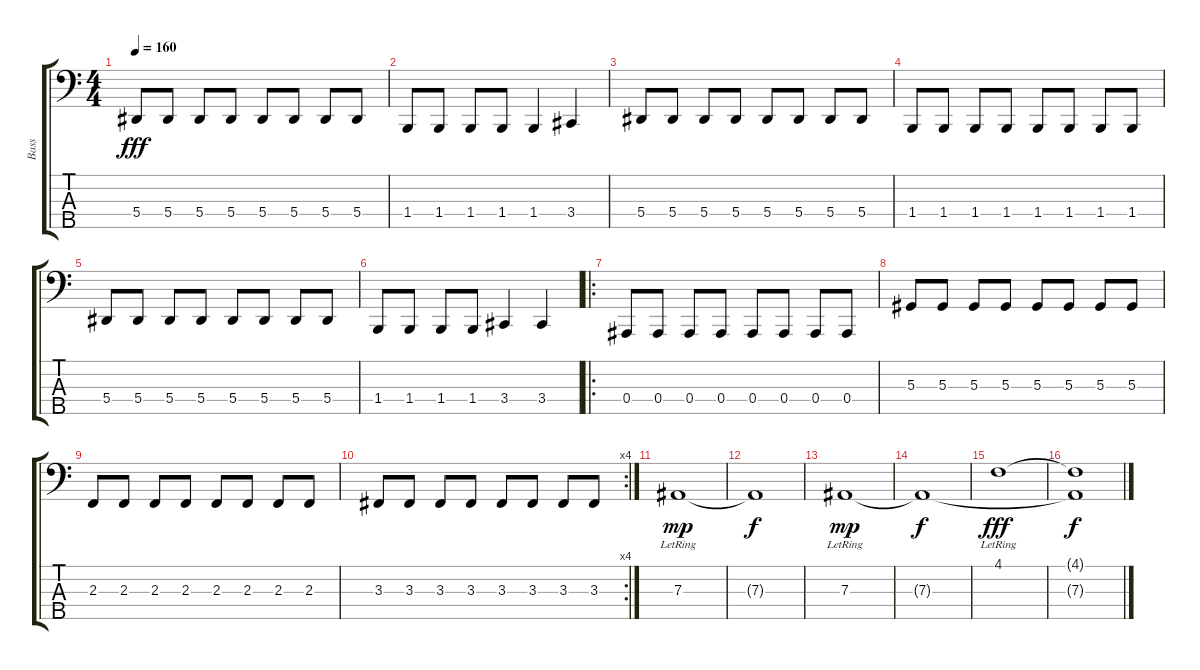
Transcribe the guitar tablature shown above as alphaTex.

\track ("Bass" "Bass") {instrument electricbassfinger}
\staff {score tabs}
\tuning (Db2 Ab1 Eb1 Bb0 F0) {hide}
\ts (4 4)
\tempo 160
\clef f4
\ks c
5.4.8{dy fff} 5.4.8 5.4.8 5.4.8 5.4.8 5.4.8 5.4.8 5.4.8 |
1.4.8 1.4.8 1.4.8 1.4.8 1.4.4 3.4.4 |
5.4.8 5.4.8 5.4.8 5.4.8 5.4.8 5.4.8 5.4.8 5.4.8 |
1.4.8 1.4.8 1.4.8 1.4.8 1.4.8 1.4.8 1.4.8 1.4.8 |
5.4.8 5.4.8 5.4.8 5.4.8 5.4.8 5.4.8 5.4.8 5.4.8 |
1.4.8 1.4.8 1.4.8 1.4.8 3.4.4 3.4.4 |
\ro
0.4.8 0.4.8 0.4.8 0.4.8 0.4.8 0.4.8 0.4.8 0.4.8 |
5.3.8 5.3.8 5.3.8 5.3.8 5.3.8 5.3.8 5.3.8 5.3.8 |
2.3.8 2.3.8 2.3.8 2.3.8 2.3.8 2.3.8 2.3.8 2.3.8 |
\rc 4
3.3.8 3.3.8 3.3.8 3.3.8 3.3.8 3.3.8 3.3.8 3.3.8 |
7.3{lr}.1{dy mp} |
7.3{t}.1{dy f} |
7.3{lr}.1{dy mp} |
7.3{t}.1{dy f} |
4.1{lr}.1{dy fff} |
(4.1{t} 7.3{t}).1{dy f}
